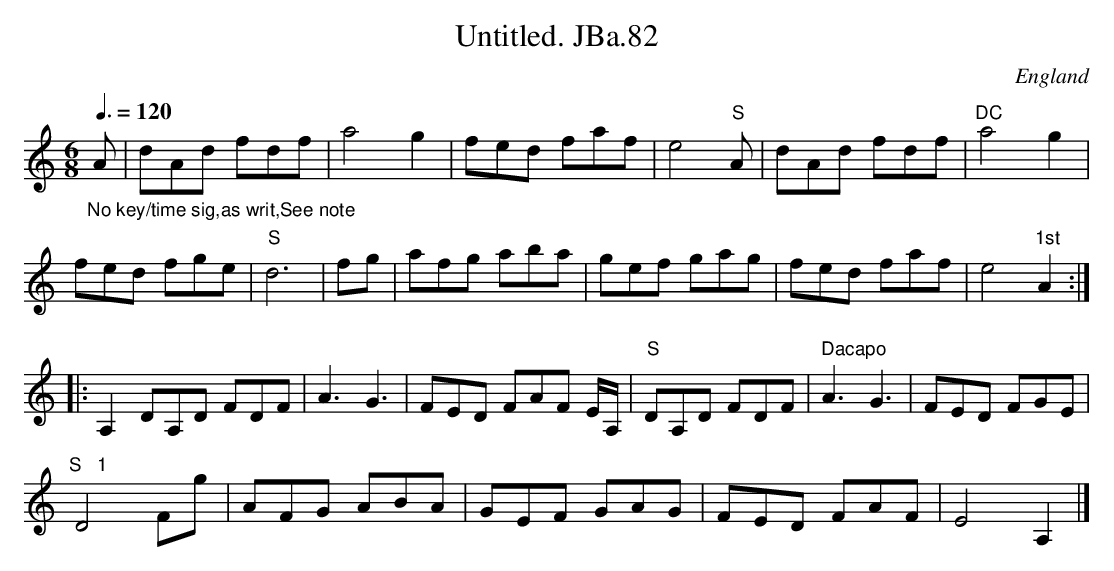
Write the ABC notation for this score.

X:1
T:Untitled. JBa.82
M:6/8
L:1/8
Q:3/8=120
O:England
notC:At end is written 'November 20 1769'
K:A minor
"_No key/time sig,as writ,See note"
A | dAd fdf | a4g2 | fed faf | e4"S"A | dAd fdf |"DC" a4g2 |!
fed fge | "S"d6 |\
fg | afg aba | gef gag | fed faf | e4"1st"A2 :|!
|: A,2 DA,D FDF | A3G3 |FED FAF E/A,/ |\
"S" DA,D FDF | " Dacapo"A3G3 | FED FGE |!
"S   1"D4 Fg | AFG ABA |\
GEF GAG | FED FAF | E4A,2 |]
